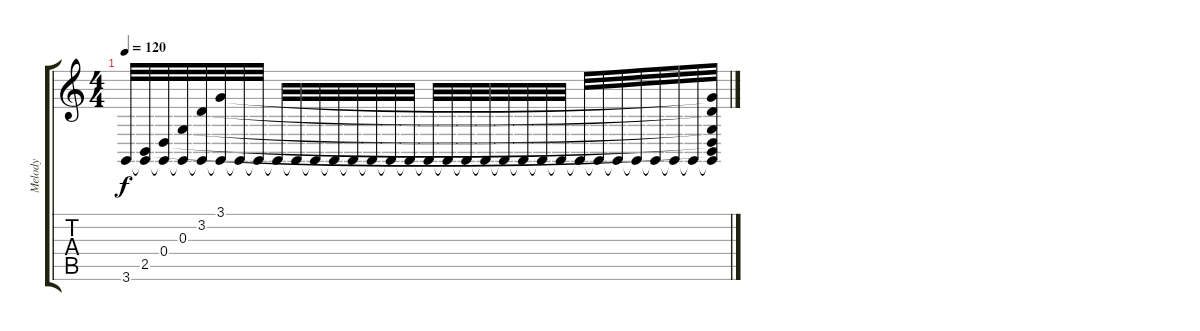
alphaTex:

\track ("Melody" "Melody") {instrument stringensemble1}
\staff {score tabs}
\tuning (E4 B3 G3 D3 A2 E2) {hide}
\ts (4 4)
\tempo 120
\clef g2
\ks c
3.6.32{dy f} (2.5 3.6{t}).32 (0.4 3.6{t}).32 (0.3 3.6{t}).32 (3.2 3.6{t}).32 (3.1 3.6{t}).32 3.6{t}.32 3.6{t}.32 3.6{t}.32 3.6{t}.32 3.6{t}.32 3.6{t}.32 3.6{t}.32 3.6{t}.32 3.6{t}.32 3.6{t}.32 3.6{t}.32 3.6{t}.32 3.6{t}.32 3.6{t}.32 3.6{t}.32 3.6{t}.32 3.6{t}.32 3.6{t}.32 3.6{t}.32 3.6{t}.32 3.6{t}.32 3.6{t}.32 3.6{t}.32 3.6{t}.32 3.6{t}.32 (3.1{t} 3.2{t} 0.3{t} 0.4{t} 2.5{t} 3.6{t}).32
